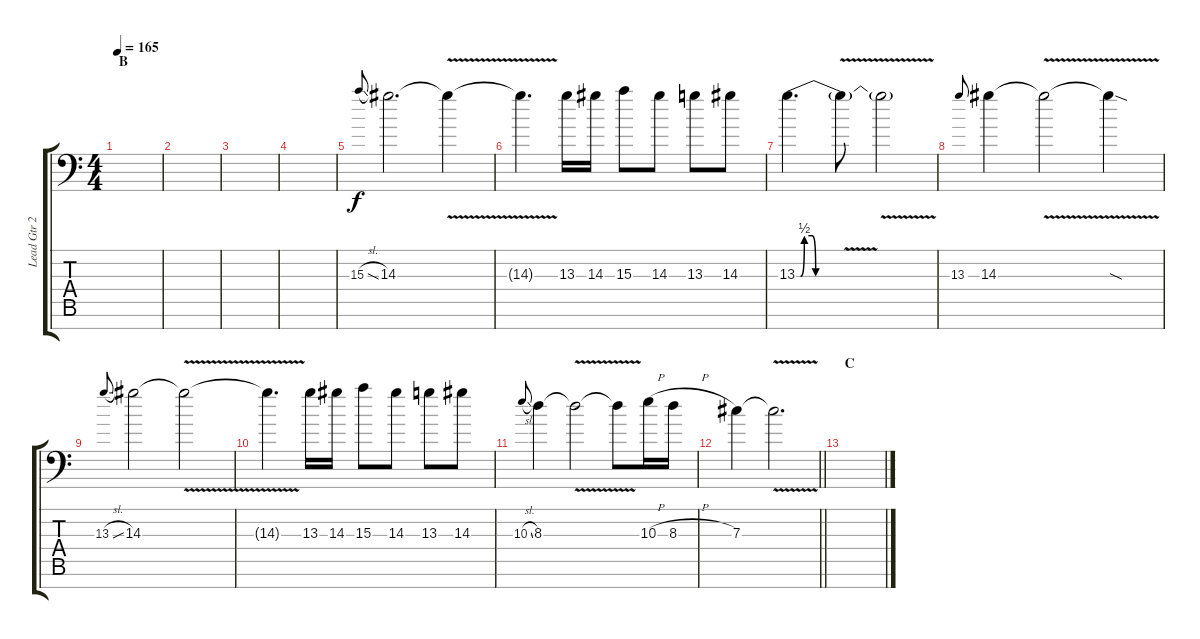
\track ("Lead Gtr 2" "Lead Gtr 2") {instrument distortionguitar}
\staff {score tabs}
\tuning (Eb4 Bb3 Gb3 Db3 Ab2 Eb2 Bb1) {hide}
\ts (4 4)
\section ("" "B")
\tempo 165
\clef f4
\ks c
|
|
|
|
15.3{sl}.8{gr onbeat} 14.3.2{d} 14.3{v t}.4 |
14.3{t}.4{d} 13.3.16 14.3.16 15.3.8 14.3.8 13.3.8 14.3.8 |
13.3{be (custom 0 0 5 0 10 2 20 2 25 0 60 0)}.4{d} 13.3{v t}.8 13.3{t}.2 |
13.3.8{gr onbeat} 14.3.4 14.3{v t}.2 14.3{sod t}.4 |
13.3{sl}.8{gr onbeat} 14.3.2 14.3{v t}.2 |
14.3{t}.4{d} 13.3.16 14.3.16 15.3.8 14.3.8 13.3.8 14.3.8 |
10.3{sl}.8{gr onbeat} 8.3.4 8.3{v t}.2 8.3{t}.8 10.3{h}.16 8.3{h}.16 |
\barLineRight lightlight
7.3.4 7.3{v t}.2{d} |
\section ("" "C")
